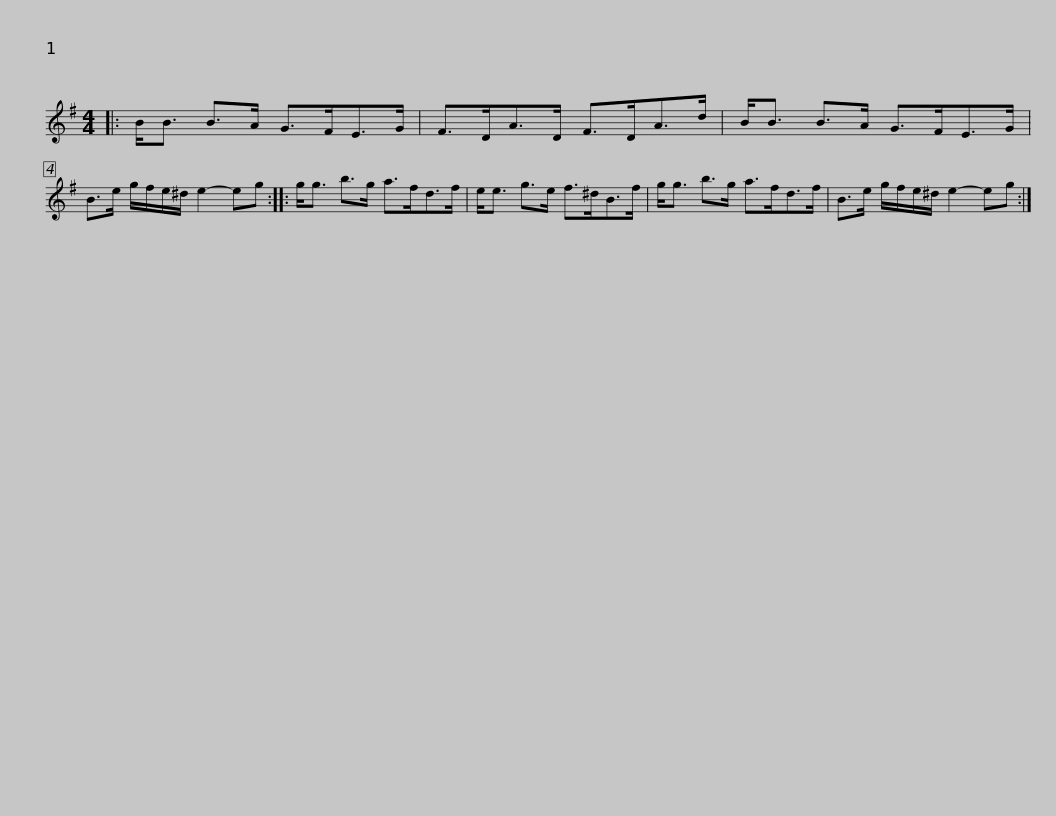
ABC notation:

X:1
L:1/8
M:4/4
I:linebreak $
K:Emin
V:1 treble
V:1
|: B<B B>A G>FE>G | F>DA>D F>DA>d | B<B B>A G>FE>G | B>e g/f/e/^d/ e2- eg ::$ g<g b>g a>fd>f | %5
 e<e g>e f>^dB>f | g<g b>g a>fd>f | B>e g/f/e/^d/ e2- eg :| %8
